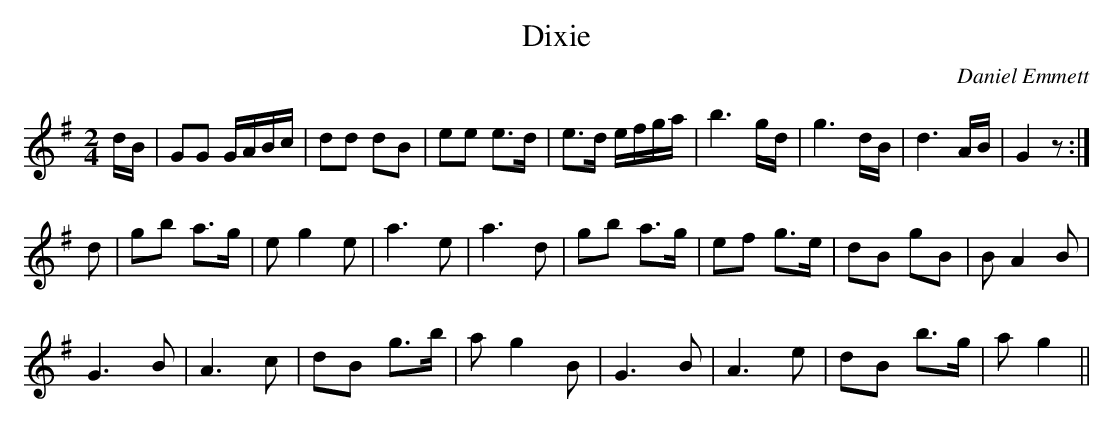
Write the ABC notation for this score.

X:1
T:Dixie
C:Daniel Emmett
M:2/4
L:1/8
K:G
d/B/|GG G/A/B/c/|dd dB|ee e>d|e>d e/f/g/a/|b3 g/d/|g3 d/B/|d3 A/B/|G2 z:|
d|gb a>g|e g2 e|a3 e|a3 d|gb a>g|ef g>e|dB gB|B A2 B|
G3 B|A3 c|dB g>b|a g2 B|G3 B|A3 e|dB b>g|a g2||
